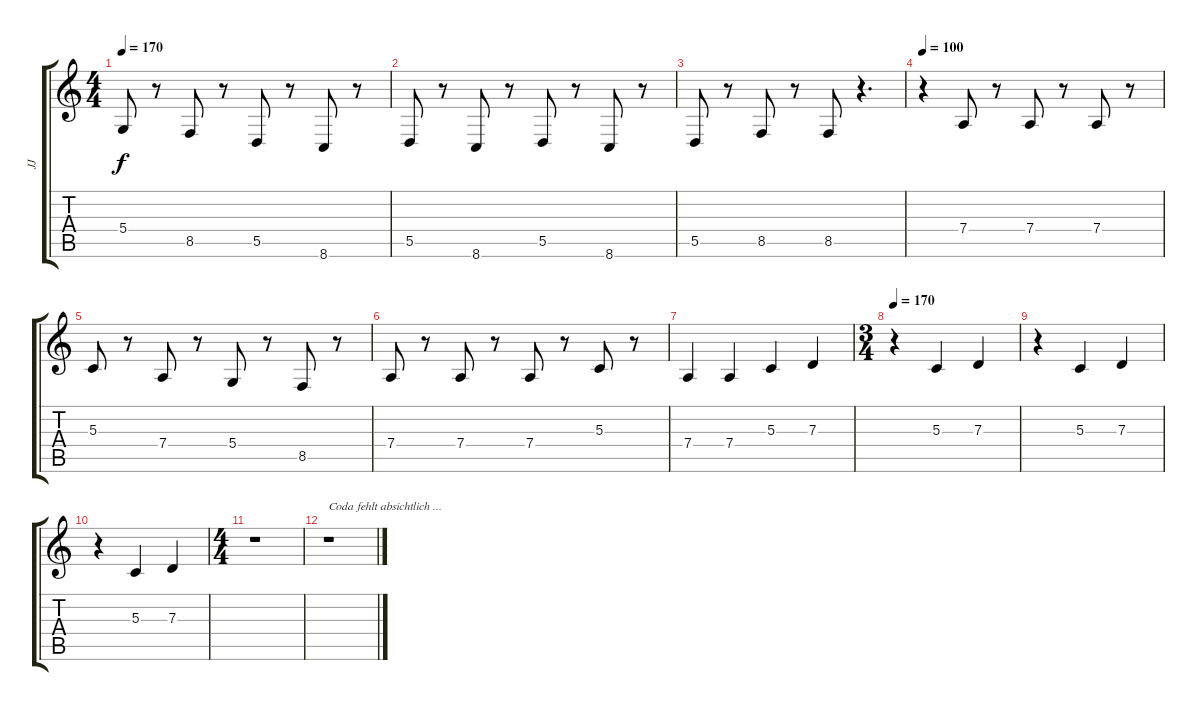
\track ("JJ" "JJ") {instrument oboe}
\staff {score tabs}
\tuning (E4 B3 G3 D3 A2 E2) {hide}
\ts (4 4)
\tempo 170
\clef g2
\ks c
5.4.8{dy f} r.8 8.5.8 r.8 5.5.8 r.8 8.6.8 r.8 |
5.5.8 r.8 8.6.8 r.8 5.5.8 r.8 8.6.8 r.8 |
5.5.8 r.8 8.5.8 r.8 8.5.8 r.4{d} |
\tempo 100
r.4 7.4.8 r.8 7.4.8 r.8 7.4.8 r.8 |
5.3.8 r.8 7.4.8 r.8 5.4.8 r.8 8.5.8 r.8 |
7.4.8 r.8 7.4.8 r.8 7.4.8 r.8 5.3.8 r.8 |
7.4.4 7.4.4 5.3.4 7.3.4 |
\ts (3 4)
\tempo 170
r.4 5.3.4 7.3.4 |
r.4 5.3.4 7.3.4 |
r.4 5.3.4 7.3.4 |
\ts (4 4)
r.1 |
r.1{txt "Coda fehlt absichtlich ..."}
